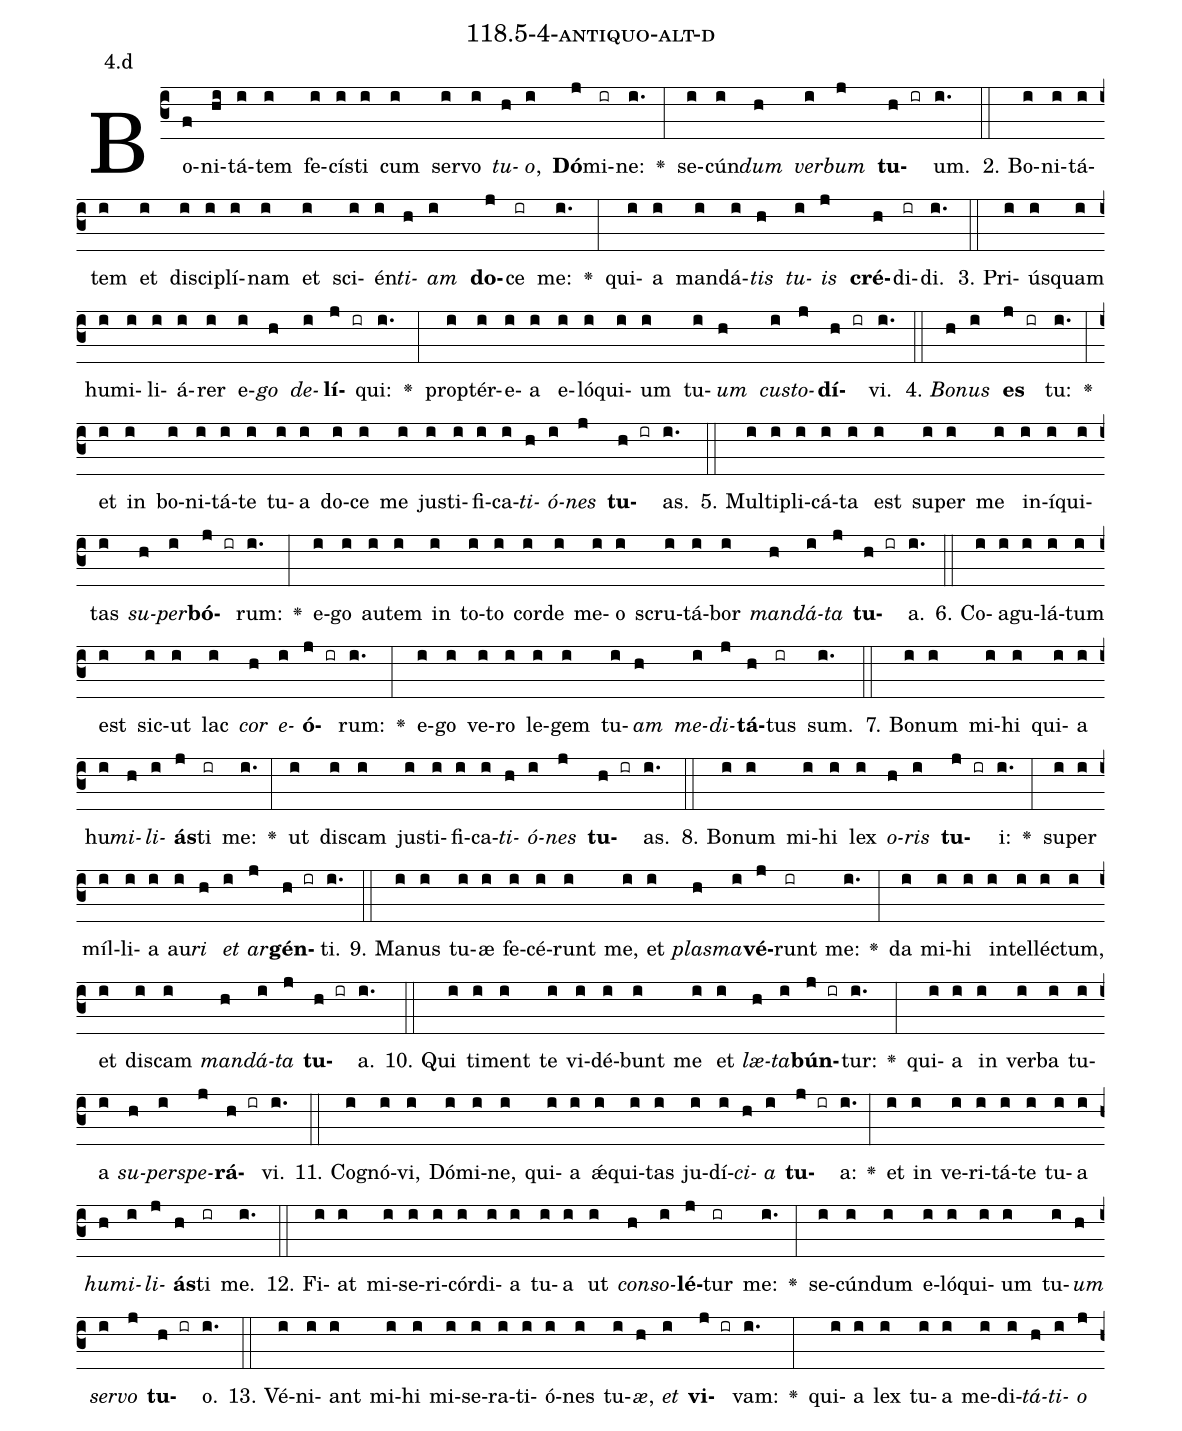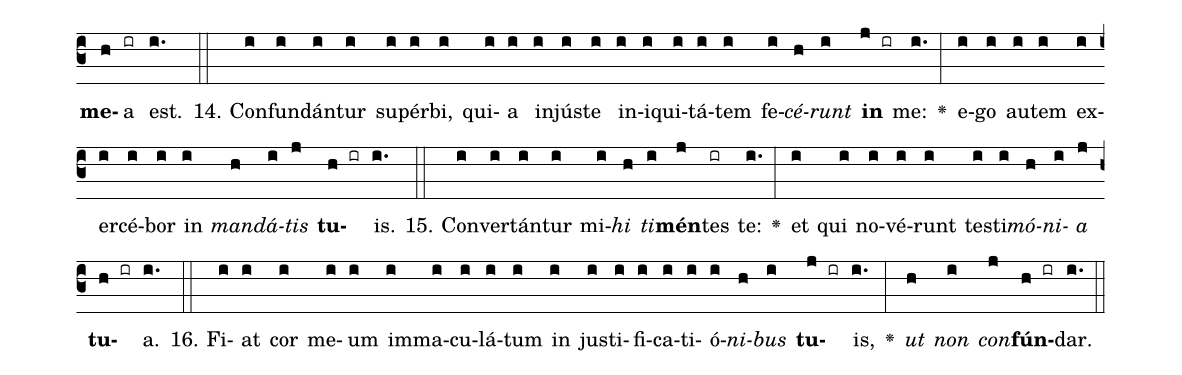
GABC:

name: 118.5-4-antiquo-alt-d;
annotation: 4.d;
%%
(c3)Bo(f)ni(hi)tá(i)tem(i) fe(i)cís(i)ti(i) cum(i) ser(i)vo(i) <i>tu</i>(h)<i>o</i>,(i) <b>Dó</b>(j)mi(ir)ne:(i.) <v>\greheightstar</v>(:) se(i)cún(i)<i>dum</i>(h) <i>ver</i>(i)<i>bum</i>(j) <b>tu</b>(h ir)um.(i.) (::)
2. Bo(i)ni(i)tá(i)tem(i) et(i) di(i)sci(i)plí(i)nam(i) et(i) sci(i)én(i)<i>ti</i>(h)<i>am</i>(i) <b>do</b>(j)ce(ir) me:(i.) <v>\greheightstar</v>(:) qui(i)a(i) man(i)dá(i)<i>tis</i>(h) <i>tu</i>(i)<i>is</i>(j) <b>cré</b>(h)di(ir)di.(i.) (::)
3. Pri(i)ús(i)quam(i) hu(i)mi(i)li(i)á(i)rer(i) e(i)<i>go</i>(h) <i>de</i>(i)<b>lí</b>(j ir)qui:(i.) <v>\greheightstar</v>(:) prop(i)tér(i)e(i)a(i) e(i)ló(i)qui(i)um(i) tu(i)<i>um</i>(h) <i>cus</i>(i)<i>to</i>(j)<b>dí</b>(h ir)vi.(i.) (::)
4. <i>Bo</i>(h)<i>nus</i>(i) <b>es</b>(j ir) tu:(i.) <v>\greheightstar</v>(:) et(i) in(i) bo(i)ni(i)tá(i)te(i) tu(i)a(i) do(i)ce(i) me(i) jus(i)ti(i)fi(i)ca(i)<i>ti</i>(h)<i>ó</i>(i)<i>nes</i>(j) <b>tu</b>(h ir)as.(i.) (::)
5. Mul(i)ti(i)pli(i)cá(i)ta(i) est(i) su(i)per(i) me(i) in(i)í(i)qui(i)tas(i) <i>su</i>(h)<i>per</i>(i)<b>bó</b>(j ir)rum:(i.) <v>\greheightstar</v>(:) e(i)go(i) au(i)tem(i) in(i) to(i)to(i) cor(i)de(i) me(i)o(i) scru(i)tá(i)bor(i) <i>man</i>(h)<i>dá</i>(i)<i>ta</i>(j) <b>tu</b>(h ir)a.(i.) (::)
6. Co(i)a(i)gu(i)lá(i)tum(i) est(i) sic(i)ut(i) lac(i) <i>cor</i>(h) <i>e</i>(i)<b>ó</b>(j ir)rum:(i.) <v>\greheightstar</v>(:) e(i)go(i) ve(i)ro(i) le(i)gem(i) tu(i)<i>am</i>(h) <i>me</i>(i)<i>di</i>(j)<b>tá</b>(h)tus(ir) sum.(i.) (::)
7. Bo(i)num(i) mi(i)hi(i) qui(i)a(i) hu(i)<i>mi</i>(h)<i>li</i>(i)<b>ás</b>(j)ti(ir) me:(i.) <v>\greheightstar</v>(:) ut(i) dis(i)cam(i) jus(i)ti(i)fi(i)ca(i)<i>ti</i>(h)<i>ó</i>(i)<i>nes</i>(j) <b>tu</b>(h ir)as.(i.) (::)
8. Bo(i)num(i) mi(i)hi(i) lex(i) <i>o</i>(h)<i>ris</i>(i) <b>tu</b>(j ir)i:(i.) <v>\greheightstar</v>(:) su(i)per(i) míl(i)li(i)a(i) au(i)<i>ri</i>(h) <i>et</i>(i) <i>ar</i>(j)<b>gén</b>(h ir)ti.(i.) (::)
9. Ma(i)nus(i) tu(i)æ(i) fe(i)cé(i)runt(i) me,(i) et(i) <i>plas</i>(h)<i>ma</i>(i)<b>vé</b>(j)runt(ir) me:(i.) <v>\greheightstar</v>(:) da(i) mi(i)hi(i) in(i)tel(i)léc(i)tum,(i) et(i) dis(i)cam(i) <i>man</i>(h)<i>dá</i>(i)<i>ta</i>(j) <b>tu</b>(h ir)a.(i.) (::)
10. Qui(i) ti(i)ment(i) te(i) vi(i)dé(i)bunt(i) me(i) et(i) <i>læ</i>(h)<i>ta</i>(i)<b>bún</b>(j ir)tur:(i.) <v>\greheightstar</v>(:) qui(i)a(i) in(i) ver(i)ba(i) tu(i)a(i) <i>su</i>(h)<i>per</i>(i)<i>spe</i>(j)<b>rá</b>(h ir)vi.(i.) (::)
11. Co(i)gnó(i)vi,(i) Dó(i)mi(i)ne,(i) qui(i)a(i) ǽ(i)qui(i)tas(i) ju(i)dí(i)<i>ci</i>(h)<i>a</i>(i) <b>tu</b>(j ir)a:(i.) <v>\greheightstar</v>(:) et(i) in(i) ve(i)ri(i)tá(i)te(i) tu(i)a(i) <i>hu</i>(h)<i>mi</i>(i)<i>li</i>(j)<b>ás</b>(h)ti(ir) me.(i.) (::)
12. Fi(i)at(i) mi(i)se(i)ri(i)cór(i)di(i)a(i) tu(i)a(i) ut(i) <i>con</i>(h)<i>so</i>(i)<b>lé</b>(j)tur(ir) me:(i.) <v>\greheightstar</v>(:) se(i)cún(i)dum(i) e(i)ló(i)qui(i)um(i) tu(i)<i>um</i>(h) <i>ser</i>(i)<i>vo</i>(j) <b>tu</b>(h ir)o.(i.) (::)
13. Vé(i)ni(i)ant(i) mi(i)hi(i) mi(i)se(i)ra(i)ti(i)ó(i)nes(i) tu(i)<i>æ</i>,(h) <i>et</i>(i) <b>vi</b>(j ir)vam:(i.) <v>\greheightstar</v>(:) qui(i)a(i) lex(i) tu(i)a(i) me(i)di(i)<i>tá</i>(h)<i>ti</i>(i)<i>o</i>(j) <b>me</b>(h)a(ir) est.(i.) (::)
14. Con(i)fun(i)dán(i)tur(i) su(i)pér(i)bi,(i) qui(i)a(i) in(i)jús(i)te(i) in(i)i(i)qui(i)tá(i)tem(i) fe(i)<i>cé</i>(h)<i>runt</i>(i) <b>in</b>(j ir) me:(i.) <v>\greheightstar</v>(:) e(i)go(i) au(i)tem(i) ex(i)er(i)cé(i)bor(i) in(i) <i>man</i>(h)<i>dá</i>(i)<i>tis</i>(j) <b>tu</b>(h ir)is.(i.) (::)
15. Con(i)ver(i)tán(i)tur(i) mi(i)<i>hi</i>(h) <i>ti</i>(i)<b>mén</b>(j)tes(ir) te:(i.) <v>\greheightstar</v>(:) et(i) qui(i) no(i)vé(i)runt(i) tes(i)ti(i)<i>mó</i>(h)<i>ni</i>(i)<i>a</i>(j) <b>tu</b>(h ir)a.(i.) (::)
16. Fi(i)at(i) cor(i) me(i)um(i) im(i)ma(i)cu(i)lá(i)tum(i) in(i) jus(i)ti(i)fi(i)ca(i)ti(i)ó(i)<i>ni</i>(h)<i>bus</i>(i) <b>tu</b>(j ir)is,(i.) <v>\greheightstar</v>(:) <i>ut</i>(h) <i>non</i>(i) <i>con</i>(j)<b>fún</b>(h ir)dar.(i.) (::)
